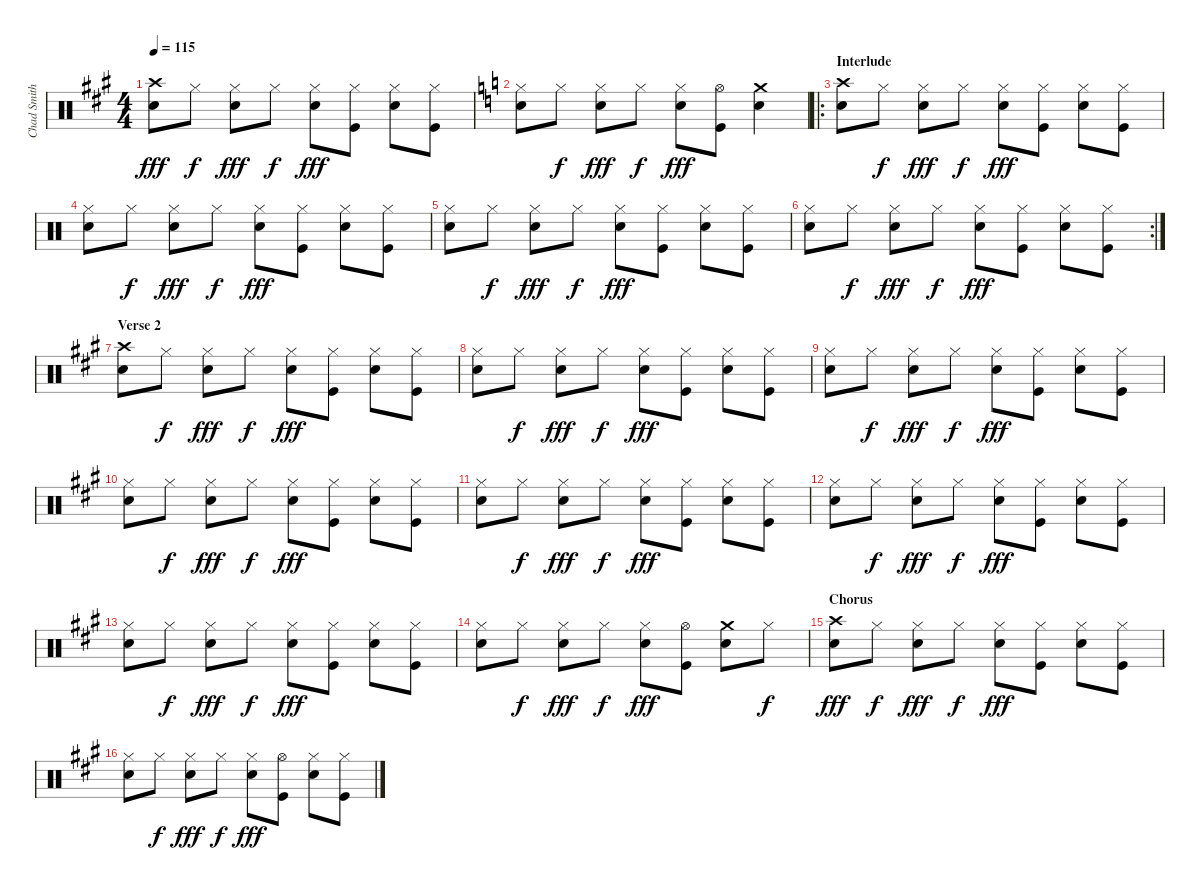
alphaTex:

\track ("Chad Smith" "Chad Smith") {instrument percussion}
\staff {score}
\articulation defaults
\ts (4 4)
\tempo 115
\clef neutral
\ks a
("Electric Snare (hit)" "Crash high (hit)").8{dy fff} "Hi-Hat (closed)".8{dy f} ("Electric Snare (hit)" "Hi-Hat (closed)").8{dy fff} "Hi-Hat (closed)".8{dy f} ("Electric Snare (hit)" "Hi-Hat (closed)").8{dy fff} ("Kick (hit)" "Hi-Hat (closed)").8 ("Electric Snare (hit)" "Hi-Hat (closed)").8 ("Kick (hit)" "Hi-Hat (closed)").8 |
\ks c
("Electric Snare (hit)" "Hi-Hat (closed)").8 "Hi-Hat (closed)".8{dy f} ("Electric Snare (hit)" "Hi-Hat (closed)").8{dy fff} "Hi-Hat (closed)".8{dy f} ("Electric Snare (hit)" "Hi-Hat (closed)").8{dy fff} ("Kick (hit)" "Hi-Hat (open)").8 ("Electric Snare (hit)" "Crash medium (hit)").4 |
\ro
\section ("" "Interlude")
("Electric Snare (hit)" "Crash high (hit)").8 "Hi-Hat (closed)".8{dy f} ("Electric Snare (hit)" "Hi-Hat (closed)").8{dy fff} "Hi-Hat (closed)".8{dy f} ("Electric Snare (hit)" "Hi-Hat (closed)").8{dy fff} ("Kick (hit)" "Hi-Hat (closed)").8 ("Electric Snare (hit)" "Hi-Hat (closed)").8 ("Kick (hit)" "Hi-Hat (closed)").8 |
("Electric Snare (hit)" "Hi-Hat (closed)").8 "Hi-Hat (closed)".8{dy f} ("Electric Snare (hit)" "Hi-Hat (closed)").8{dy fff} "Hi-Hat (closed)".8{dy f} ("Electric Snare (hit)" "Hi-Hat (closed)").8{dy fff} ("Kick (hit)" "Hi-Hat (closed)").8 ("Electric Snare (hit)" "Hi-Hat (closed)").8 ("Kick (hit)" "Hi-Hat (closed)").8 |
("Electric Snare (hit)" "Hi-Hat (closed)").8 "Hi-Hat (closed)".8{dy f} ("Electric Snare (hit)" "Hi-Hat (closed)").8{dy fff} "Hi-Hat (closed)".8{dy f} ("Electric Snare (hit)" "Hi-Hat (closed)").8{dy fff} ("Kick (hit)" "Hi-Hat (closed)").8 ("Electric Snare (hit)" "Hi-Hat (closed)").8 ("Kick (hit)" "Hi-Hat (closed)").8 |
\rc 2
("Electric Snare (hit)" "Hi-Hat (closed)").8 "Hi-Hat (closed)".8{dy f} ("Electric Snare (hit)" "Hi-Hat (closed)").8{dy fff} "Hi-Hat (closed)".8{dy f} ("Electric Snare (hit)" "Hi-Hat (closed)").8{dy fff} ("Kick (hit)" "Hi-Hat (closed)").8 ("Electric Snare (hit)" "Hi-Hat (closed)").8 ("Kick (hit)" "Hi-Hat (closed)").8 |
\section ("" "Verse 2")
\ks a
("Electric Snare (hit)" "Crash high (hit)").8 "Hi-Hat (closed)".8{dy f} ("Electric Snare (hit)" "Hi-Hat (closed)").8{dy fff} "Hi-Hat (closed)".8{dy f} ("Electric Snare (hit)" "Hi-Hat (closed)").8{dy fff} ("Kick (hit)" "Hi-Hat (closed)").8 ("Electric Snare (hit)" "Hi-Hat (closed)").8 ("Kick (hit)" "Hi-Hat (closed)").8 |
("Electric Snare (hit)" "Hi-Hat (closed)").8 "Hi-Hat (closed)".8{dy f} ("Electric Snare (hit)" "Hi-Hat (closed)").8{dy fff} "Hi-Hat (closed)".8{dy f} ("Electric Snare (hit)" "Hi-Hat (closed)").8{dy fff} ("Kick (hit)" "Hi-Hat (closed)").8 ("Electric Snare (hit)" "Hi-Hat (closed)").8 ("Kick (hit)" "Hi-Hat (closed)").8 |
("Electric Snare (hit)" "Hi-Hat (closed)").8 "Hi-Hat (closed)".8{dy f} ("Electric Snare (hit)" "Hi-Hat (closed)").8{dy fff} "Hi-Hat (closed)".8{dy f} ("Electric Snare (hit)" "Hi-Hat (closed)").8{dy fff} ("Kick (hit)" "Hi-Hat (closed)").8 ("Electric Snare (hit)" "Hi-Hat (closed)").8 ("Kick (hit)" "Hi-Hat (closed)").8 |
("Electric Snare (hit)" "Hi-Hat (closed)").8 "Hi-Hat (closed)".8{dy f} ("Electric Snare (hit)" "Hi-Hat (closed)").8{dy fff} "Hi-Hat (closed)".8{dy f} ("Electric Snare (hit)" "Hi-Hat (closed)").8{dy fff} ("Kick (hit)" "Hi-Hat (closed)").8 ("Electric Snare (hit)" "Hi-Hat (closed)").8 ("Kick (hit)" "Hi-Hat (closed)").8 |
("Electric Snare (hit)" "Hi-Hat (closed)").8 "Hi-Hat (closed)".8{dy f} ("Electric Snare (hit)" "Hi-Hat (closed)").8{dy fff} "Hi-Hat (closed)".8{dy f} ("Electric Snare (hit)" "Hi-Hat (closed)").8{dy fff} ("Kick (hit)" "Hi-Hat (closed)").8 ("Electric Snare (hit)" "Hi-Hat (closed)").8 ("Kick (hit)" "Hi-Hat (closed)").8 |
("Electric Snare (hit)" "Hi-Hat (closed)").8 "Hi-Hat (closed)".8{dy f} ("Electric Snare (hit)" "Hi-Hat (closed)").8{dy fff} "Hi-Hat (closed)".8{dy f} ("Electric Snare (hit)" "Hi-Hat (closed)").8{dy fff} ("Kick (hit)" "Hi-Hat (closed)").8 ("Electric Snare (hit)" "Hi-Hat (closed)").8 ("Kick (hit)" "Hi-Hat (closed)").8 |
("Electric Snare (hit)" "Hi-Hat (closed)").8 "Hi-Hat (closed)".8{dy f} ("Electric Snare (hit)" "Hi-Hat (closed)").8{dy fff} "Hi-Hat (closed)".8{dy f} ("Electric Snare (hit)" "Hi-Hat (closed)").8{dy fff} ("Kick (hit)" "Hi-Hat (closed)").8 ("Electric Snare (hit)" "Hi-Hat (closed)").8 ("Kick (hit)" "Hi-Hat (closed)").8 |
("Electric Snare (hit)" "Hi-Hat (closed)").8 "Hi-Hat (closed)".8{dy f} ("Electric Snare (hit)" "Hi-Hat (closed)").8{dy fff} "Hi-Hat (closed)".8{dy f} ("Electric Snare (hit)" "Hi-Hat (closed)").8{dy fff} ("Kick (hit)" "Hi-Hat (open)").8 ("Electric Snare (hit)" "Crash medium (hit)").8 "Hi-Hat (closed)".8{dy f} |
\section ("" "Chorus")
("Electric Snare (hit)" "Crash high (hit)").8{dy fff} "Hi-Hat (closed)".8{dy f} ("Electric Snare (hit)" "Hi-Hat (closed)").8{dy fff} "Hi-Hat (closed)".8{dy f} ("Electric Snare (hit)" "Hi-Hat (closed)").8{dy fff} ("Kick (hit)" "Hi-Hat (closed)").8 ("Electric Snare (hit)" "Hi-Hat (closed)").8 ("Kick (hit)" "Hi-Hat (closed)").8 |
("Electric Snare (hit)" "Hi-Hat (closed)").8 "Hi-Hat (closed)".8{dy f} ("Electric Snare (hit)" "Hi-Hat (closed)").8{dy fff} "Hi-Hat (closed)".8{dy f} ("Electric Snare (hit)" "Hi-Hat (closed)").8{dy fff} ("Kick (hit)" "Hi-Hat (open)").8 ("Electric Snare (hit)" "Hi-Hat (closed)").8 ("Kick (hit)" "Hi-Hat (closed)").8
